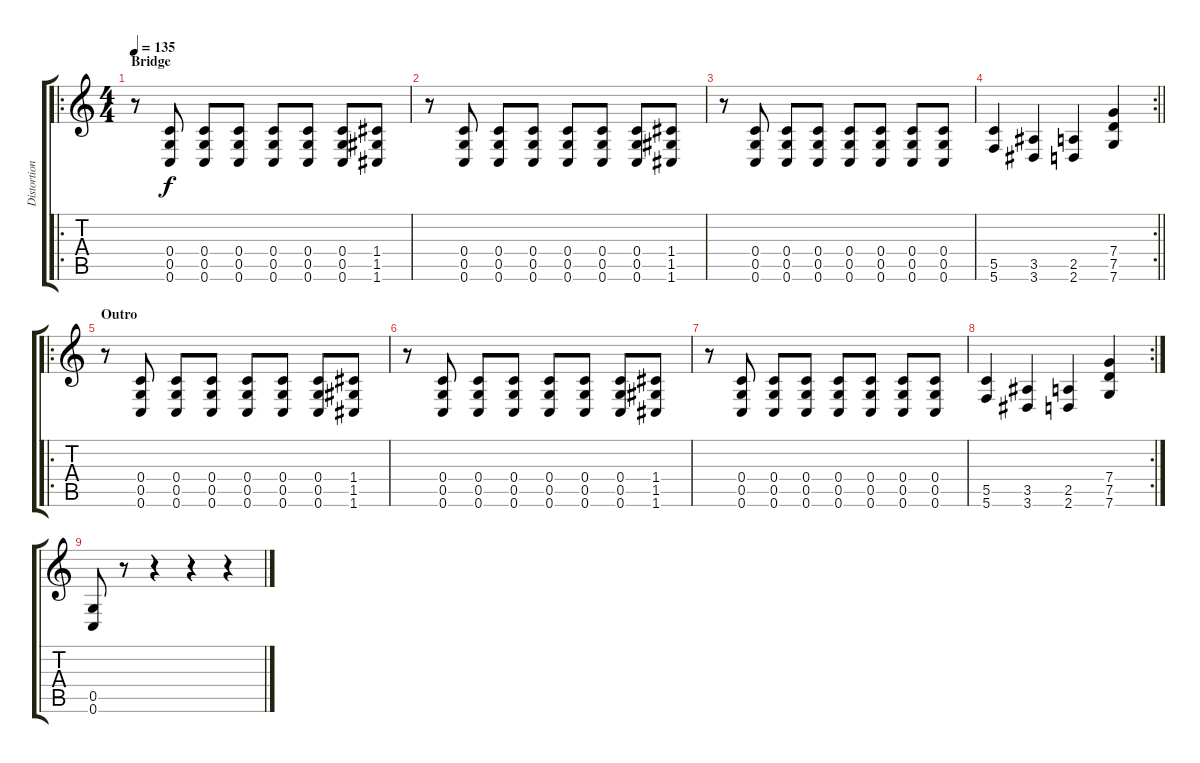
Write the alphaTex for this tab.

\track ("Distortion Guitar" "Distortion") {instrument distortionguitar}
\staff {score tabs}
\tuning (D4 A3 F3 C3 G2 C2) {hide}
\ro
\ts (4 4)
\section ("" "Bridge")
\tempo 135
\clef g2
\ks c
r.8{dy f} (0.4 0.5 0.6).8 (0.4 0.5 0.6).8 (0.4 0.5 0.6).8 (0.4 0.5 0.6).8 (0.4 0.5 0.6).8 (0.4 0.5 0.6).8 (1.4 1.5 1.6).8 |
r.8 (0.4 0.5 0.6).8 (0.4 0.5 0.6).8 (0.4 0.5 0.6).8 (0.4 0.5 0.6).8 (0.4 0.5 0.6).8 (0.4 0.5 0.6).8 (1.4 1.5 1.6).8 |
r.8 (0.4 0.5 0.6).8 (0.4 0.5 0.6).8 (0.4 0.5 0.6).8 (0.4 0.5 0.6).8 (0.4 0.5 0.6).8 (0.4 0.5 0.6).8 (0.4 0.5 0.6).8 |
\rc 2
\barLineRight lightlight
(5.5 5.6).4 (3.5 3.6).4 (2.5 2.6).4 (7.4 7.5 7.6).4 |
\ro
\section ("" "Outro")
r.8 (0.4 0.5 0.6).8 (0.4 0.5 0.6).8 (0.4 0.5 0.6).8 (0.4 0.5 0.6).8 (0.4 0.5 0.6).8 (0.4 0.5 0.6).8 (1.4 1.5 1.6).8 |
r.8 (0.4 0.5 0.6).8 (0.4 0.5 0.6).8 (0.4 0.5 0.6).8 (0.4 0.5 0.6).8 (0.4 0.5 0.6).8 (0.4 0.5 0.6).8 (1.4 1.5 1.6).8 |
r.8 (0.4 0.5 0.6).8 (0.4 0.5 0.6).8 (0.4 0.5 0.6).8 (0.4 0.5 0.6).8 (0.4 0.5 0.6).8 (0.4 0.5 0.6).8 (0.4 0.5 0.6).8 |
\rc 2
(5.5 5.6).4 (3.5 3.6).4 (2.5 2.6).4 (7.4 7.5 7.6).4 |
(0.5 0.6).8 r.8 r.4 r.4 r.4
